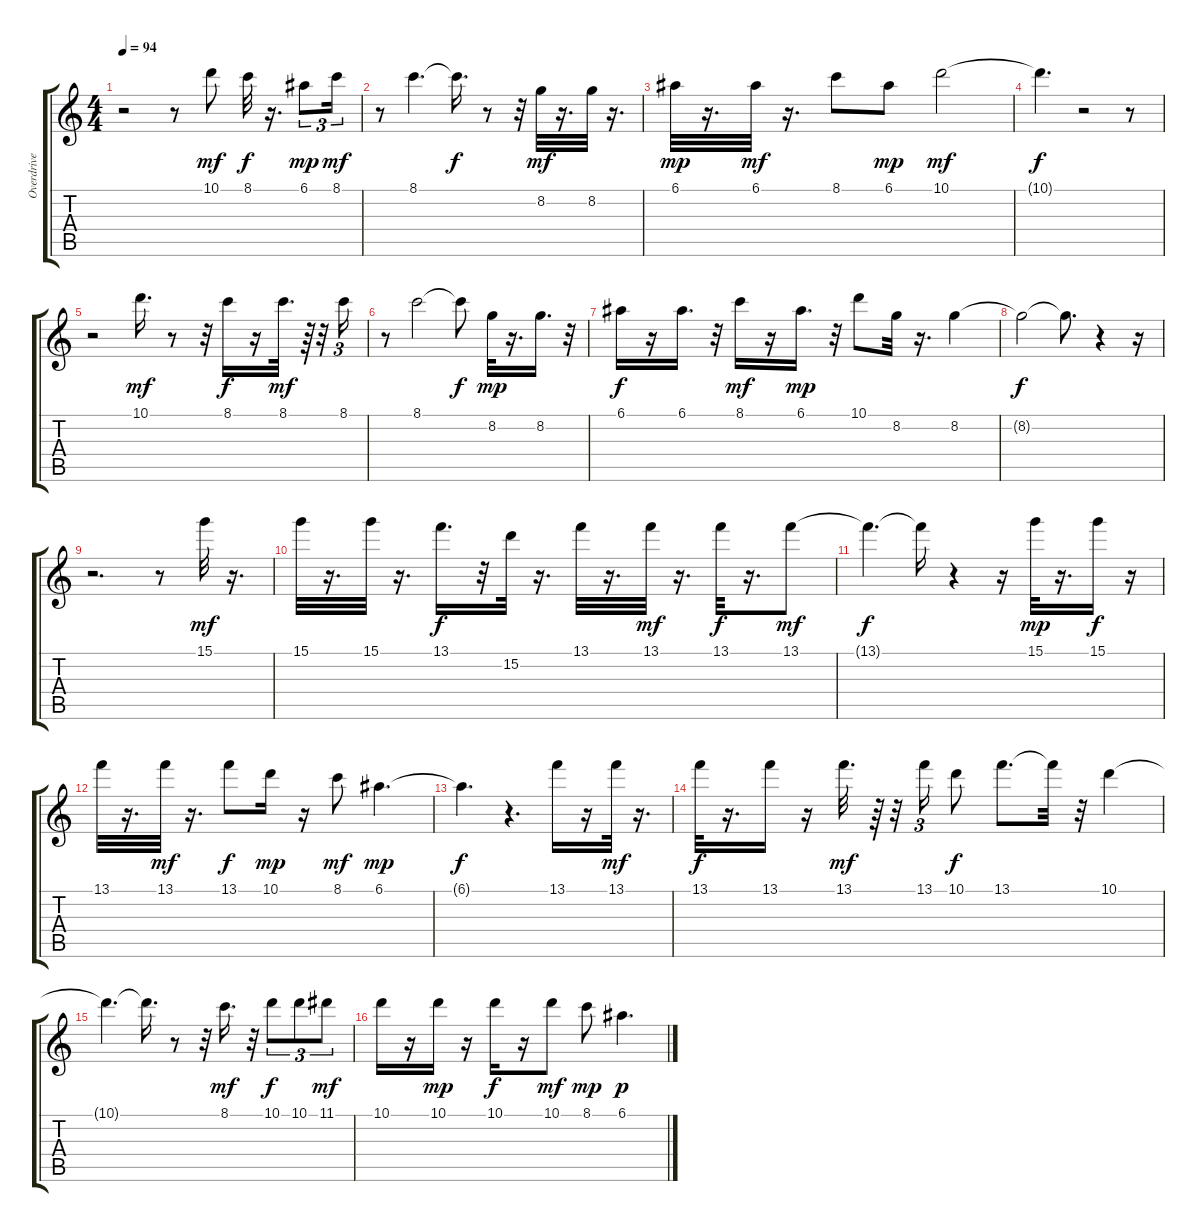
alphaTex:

\track ("Overdrive" "Overdrive") {instrument overdrivenguitar}
\staff {score tabs}
\tuning (E4 B3 G3 D3 A2 E2) {hide}
\ts (4 4)
\tempo 94
\clef g2
\ks c
r.2{dy f} r.8 10.1.8{dy mf} 8.1.32{dy f} r.16{d} 6.1.8{tu (3 2) dy mp} 8.1.16{tu (3 2) dy mf} |
r.8 8.1.4{d} 8.1{t}.16{d dy f} r.8 r.32 8.2.32{dy mf} r.16{d} 8.2.32 r.16{d} |
6.1.32{dy mp} r.16{d} 6.1.32{dy mf} r.16{d} 8.1.8 6.1.8{dy mp} 10.1.2{dy mf} |
10.1{t}.4{d dy f} r.2 r.8 |
r.2 10.1.16{d dy mf} r.8 r.32 8.1.16{dy f} r.16 8.1.32{d dy mf} r.64 r.32 8.1.16{tu (3 2)} |
r.8 8.1.2 8.1{t}.8{dy f} 8.2.32{dy mp} r.16{d} 8.2.16{d} r.32 |
6.1.16{dy f} r.16 6.1.16{d} r.32 8.1.16{dy mf} r.16 6.1.16{d dy mp} r.32 10.1.8 8.2.32 r.16{d} 8.2.4 |
8.2{t}.2{dy f} 8.2{t}.8{d} r.4 r.16 |
r.2{d} r.8 15.1.32{dy mf} r.16{d} |
15.1.32 r.16{d} 15.1.32 r.16{d} 13.1.16{d dy f} r.32 15.2.32 r.16{d} 13.1.32 r.16{d} 13.1.32{dy mf} r.16{d} 13.1.32{dy f} r.16{d} 13.1.8{dy mf} |
13.1{t}.4{d dy f} 13.1{t}.16 r.4 r.16 15.1.32{dy mp} r.16{d} 15.1.16{dy f} r.16 |
13.1.32 r.16{d} 13.1.32{dy mf} r.16{d} 13.1.8{dy f} 10.1.16{dy mp} r.16 8.1.8{dy mf} 6.1.4{d dy mp} |
6.1{t}.4{d dy f} r.4{d} 13.1.16 r.16 13.1.32{dy mf} r.16{d} |
13.1.32{dy f} r.16{d} 13.1.16 r.16 13.1.32{d dy mf} r.64 r.32 13.1.16{tu (3 2)} 10.1.8{dy f} 13.1.8{d} 13.1{t}.32 r.32 10.1.4 |
10.1{t}.4{d} 10.1{t}.16{d} r.8 r.32 8.1.16{d dy mf} r.32 10.1.8{tu (3 2) dy f} 10.1.8{tu (3 2)} 11.1.8{tu (3 2) dy mf} |
10.1.16 r.16 10.1.16{dy mp} r.16 10.1.16{dy f} r.16 10.1.8{dy mf} 8.1.8{dy mp} 6.1.4{d dy p}
